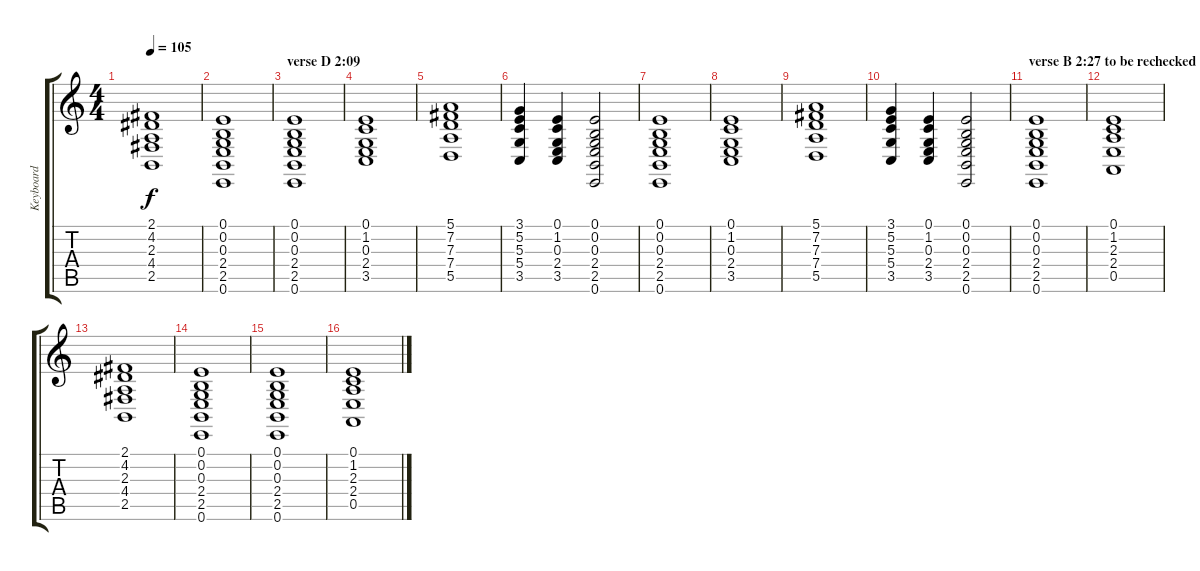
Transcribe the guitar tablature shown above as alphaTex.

\track ("Keyboard" "Keyboard") {instrument stringensemble1}
\staff {score tabs}
\tuning (E4 B3 G3 D3 A2 E2) {hide}
\ts (4 4)
\tempo 105
\clef g2
\ks c
(2.1 4.2 2.3 4.4 2.5).1{dy f} |
(0.1 0.2 0.3 2.4 2.5 0.6).1 |
\section ("" "verse D 2:09")
(0.1 0.2 0.3 2.4 2.5 0.6).1 |
(0.1 1.2 0.3 2.4 3.5).1 |
(5.1 7.2 7.3 7.4 5.5).1 |
(3.1 5.2 5.3 5.4 3.5).4 (0.1 1.2 0.3 2.4 3.5).4 (0.1 0.2 0.3 2.4 2.5 0.6).2 |
(0.1 0.2 0.3 2.4 2.5 0.6).1 |
(0.1 1.2 0.3 2.4 3.5).1 |
(5.1 7.2 7.3 7.4 5.5).1 |
(3.1 5.2 5.3 5.4 3.5).4 (0.1 1.2 0.3 2.4 3.5).4 (0.1 0.2 0.3 2.4 2.5 0.6).2 |
\section ("" "verse B 2:27 to be rechecked")
(0.1 0.2 0.3 2.4 2.5 0.6).1 |
(0.1 1.2 2.3 2.4 0.5).1 |
(2.1 4.2 2.3 4.4 2.5).1 |
(0.1 0.2 0.3 2.4 2.5 0.6).1 |
(0.1 0.2 0.3 2.4 2.5 0.6).1 |
(0.1 1.2 2.3 2.4 0.5).1
